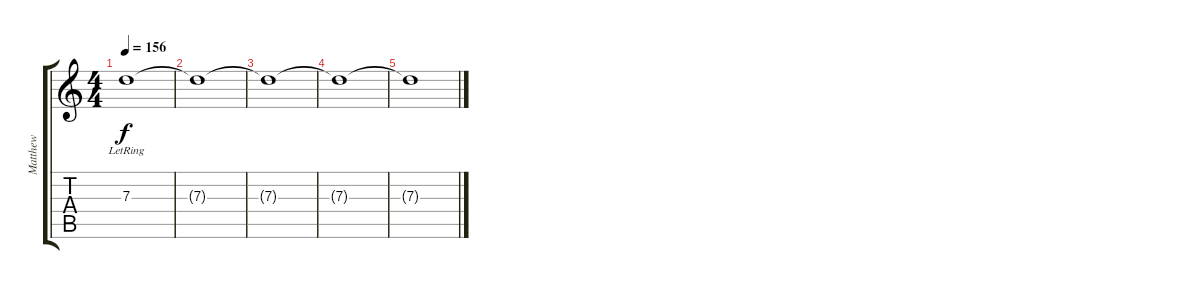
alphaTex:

\track ("Matthew" "Matthew") {instrument electricguitarclean}
\staff {score tabs}
\tuning (E4 B3 G3 D3 A2 E2) {hide}
\ts (4 4)
\tempo 156
\clef g2
\ks c
7.3{lr}.1{dy f} |
7.3{t}.1 |
7.3{t}.1 |
7.3{t}.1 |
7.3{t}.1
